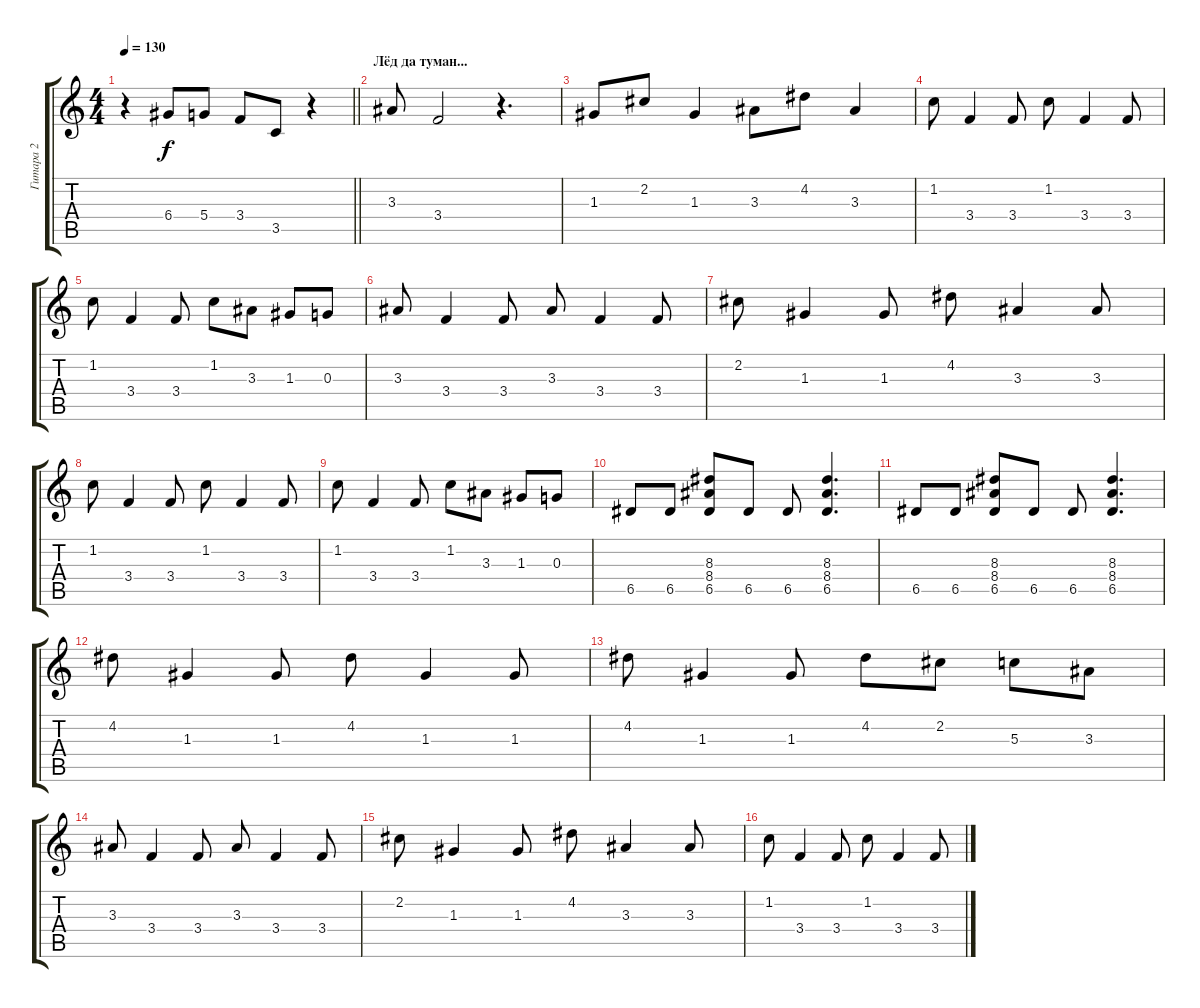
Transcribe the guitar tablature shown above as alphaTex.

\track ("Гитара 2" "Гитара 2") {instrument overdrivenguitar}
\staff {score tabs}
\tuning (E4 B3 G3 D3 A2 D2) {hide}
\ts (4 4)
\tempo 130
\clef g2
\barLineRight lightlight
\ks c
r.4{dy f} 6.4.8 5.4.8 3.4.8 3.5.8 r.4 |
\section ("" "Лёд да туман...")
3.3.8 3.4.2 r.4{d} |
1.3.8 2.2.8 1.3.4 3.3.8 4.2.8 3.3.4 |
1.2.8 3.4.4 3.4.8 1.2.8 3.4.4 3.4.8 |
1.2.8 3.4.4 3.4.8 1.2.8 3.3.8 1.3.8 0.3.8 |
3.3.8 3.4.4 3.4.8 3.3.8 3.4.4 3.4.8 |
2.2.8 1.3.4 1.3.8 4.2.8 3.3.4 3.3.8 |
1.2.8 3.4.4 3.4.8 1.2.8 3.4.4 3.4.8 |
1.2.8 3.4.4 3.4.8 1.2.8 3.3.8 1.3.8 0.3.8 |
6.5.8 6.5.8 (8.3 8.4 6.5).8 6.5.8 6.5.8 (8.3 8.4 6.5).4{d} |
6.5.8 6.5.8 (8.3 8.4 6.5).8 6.5.8 6.5.8 (8.3 8.4 6.5).4{d} |
4.2.8 1.3.4 1.3.8 4.2.8 1.3.4 1.3.8 |
4.2.8 1.3.4 1.3.8 4.2.8 2.2.8 5.3.8 3.3.8 |
3.3.8 3.4.4 3.4.8 3.3.8 3.4.4 3.4.8 |
2.2.8 1.3.4 1.3.8 4.2.8 3.3.4 3.3.8 |
1.2.8 3.4.4 3.4.8 1.2.8 3.4.4 3.4.8
